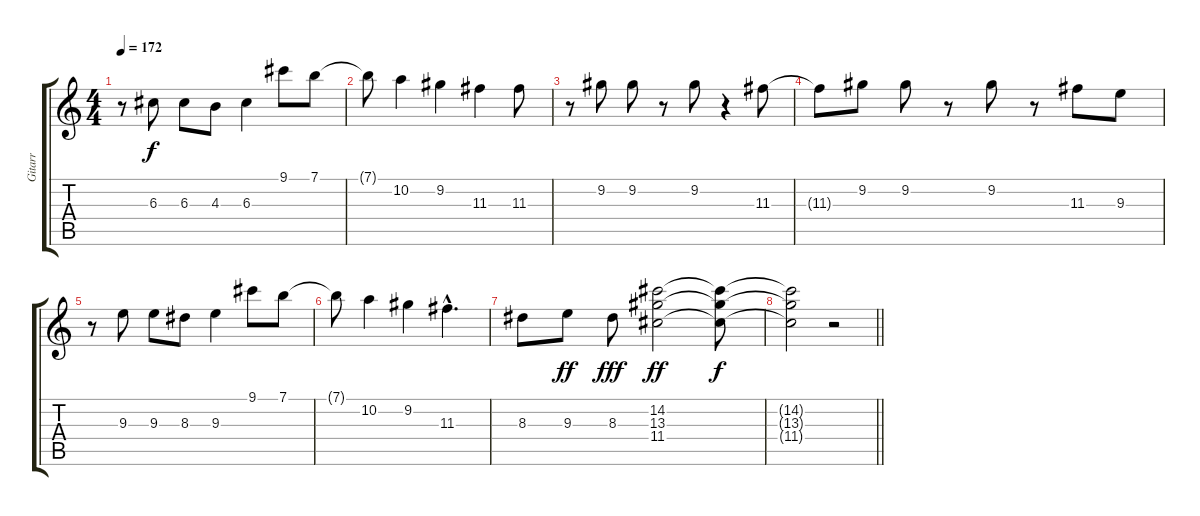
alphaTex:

\track ("Gitarr" "Gitarr") {instrument overdrivenguitar}
\staff {score tabs}
\tuning (E4 B3 G3 D3 A2 E2) {hide}
\ts (4 4)
\tempo 172
\clef g2
\ks c
r.8{dy f} 6.3.8 6.3.8 4.3.8 6.3.4 9.1.8 7.1.8 |
7.1{t}.8 10.2.4 9.2.4 11.3.4 11.3.8 |
r.8 9.2.8 9.2.8 r.8 9.2.8 r.4 11.3.8 |
11.3{t}.8 9.2.8 9.2.8 r.8 9.2.8 r.8 11.3.8 9.3.8 |
r.8 9.3.8 9.3.8 8.3.8 9.3.4 9.1.8 7.1.8 |
7.1{t}.8 10.2.4 9.2.4 11.3{hac}.4{d} |
8.3.8 9.3.8{dy ff} 8.3.8{dy fff} (14.2 13.3 11.4).2{dy ff} (14.2{t} 13.3{t} 11.4{t}).8{dy f} |
\barLineRight lightlight
(14.2{t} 13.3{t} 11.4{t}).2 r.2
